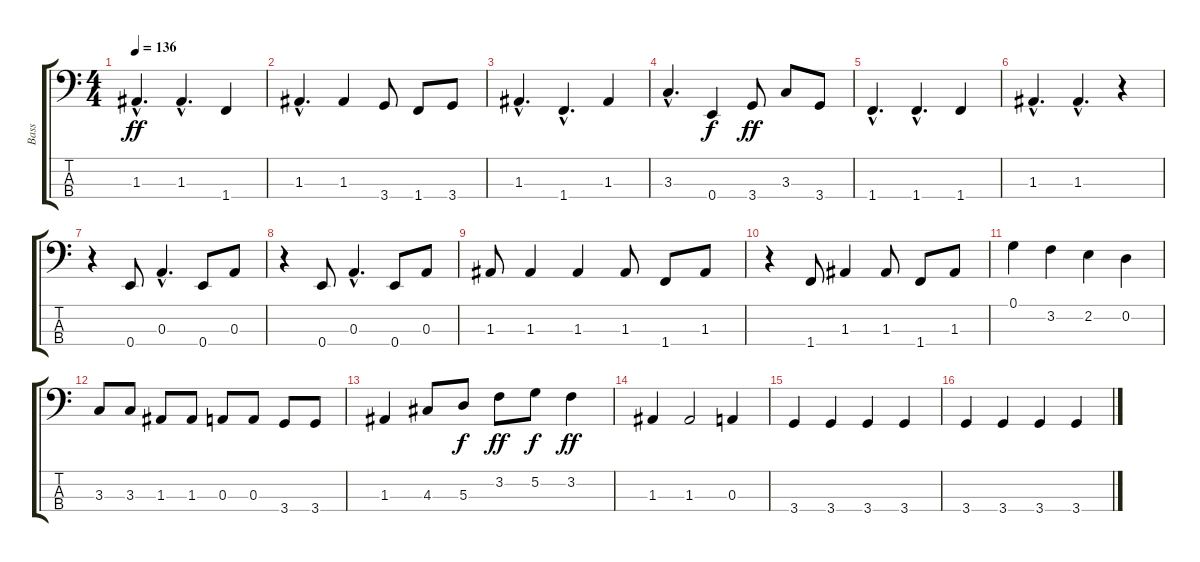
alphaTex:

\track ("Bass" "Bass") {instrument electricbassfinger}
\staff {score tabs}
\tuning (G2 D2 A1 E1) {hide}
\ts (4 4)
\tempo 136
\clef f4
\ks c
1.3{hac}.4{d dy ff} 1.3{hac}.4{d} 1.4.4 |
1.3{hac}.4{d} 1.3.4 3.4.8 1.4.8 3.4.8 |
1.3{hac}.4{d} 1.4{hac}.4{d} 1.3.4 |
3.3{hac}.4{d} 0.4.4{dy f} 3.4.8{dy ff} 3.3.8 3.4.8 |
1.4{hac}.4{d} 1.4{hac}.4{d} 1.4.4 |
1.3{hac}.4{d} 1.3{hac}.4{d} r.4 |
r.4 0.4.8 0.3{hac}.4{d} 0.4.8 0.3.8 |
r.4 0.4.8 0.3{hac}.4{d} 0.4.8 0.3.8 |
1.3.8 1.3.4 1.3.4 1.3.8 1.4.8 1.3.8 |
r.4 1.4.8 1.3.4 1.3.8 1.4.8 1.3.8 |
0.1.4 3.2.4 2.2.4 0.2.4 |
3.3.8 3.3.8 1.3.8 1.3.8 0.3.8 0.3.8 3.4.8 3.4.8 |
1.3.4 4.3.8 5.3.8{dy f} 3.2.8{dy ff} 5.2.8{dy f} 3.2.4{dy ff} |
1.3.4 1.3.2 0.3.4 |
3.4.4 3.4.4 3.4.4 3.4.4 |
3.4.4 3.4.4 3.4.4 3.4.4
